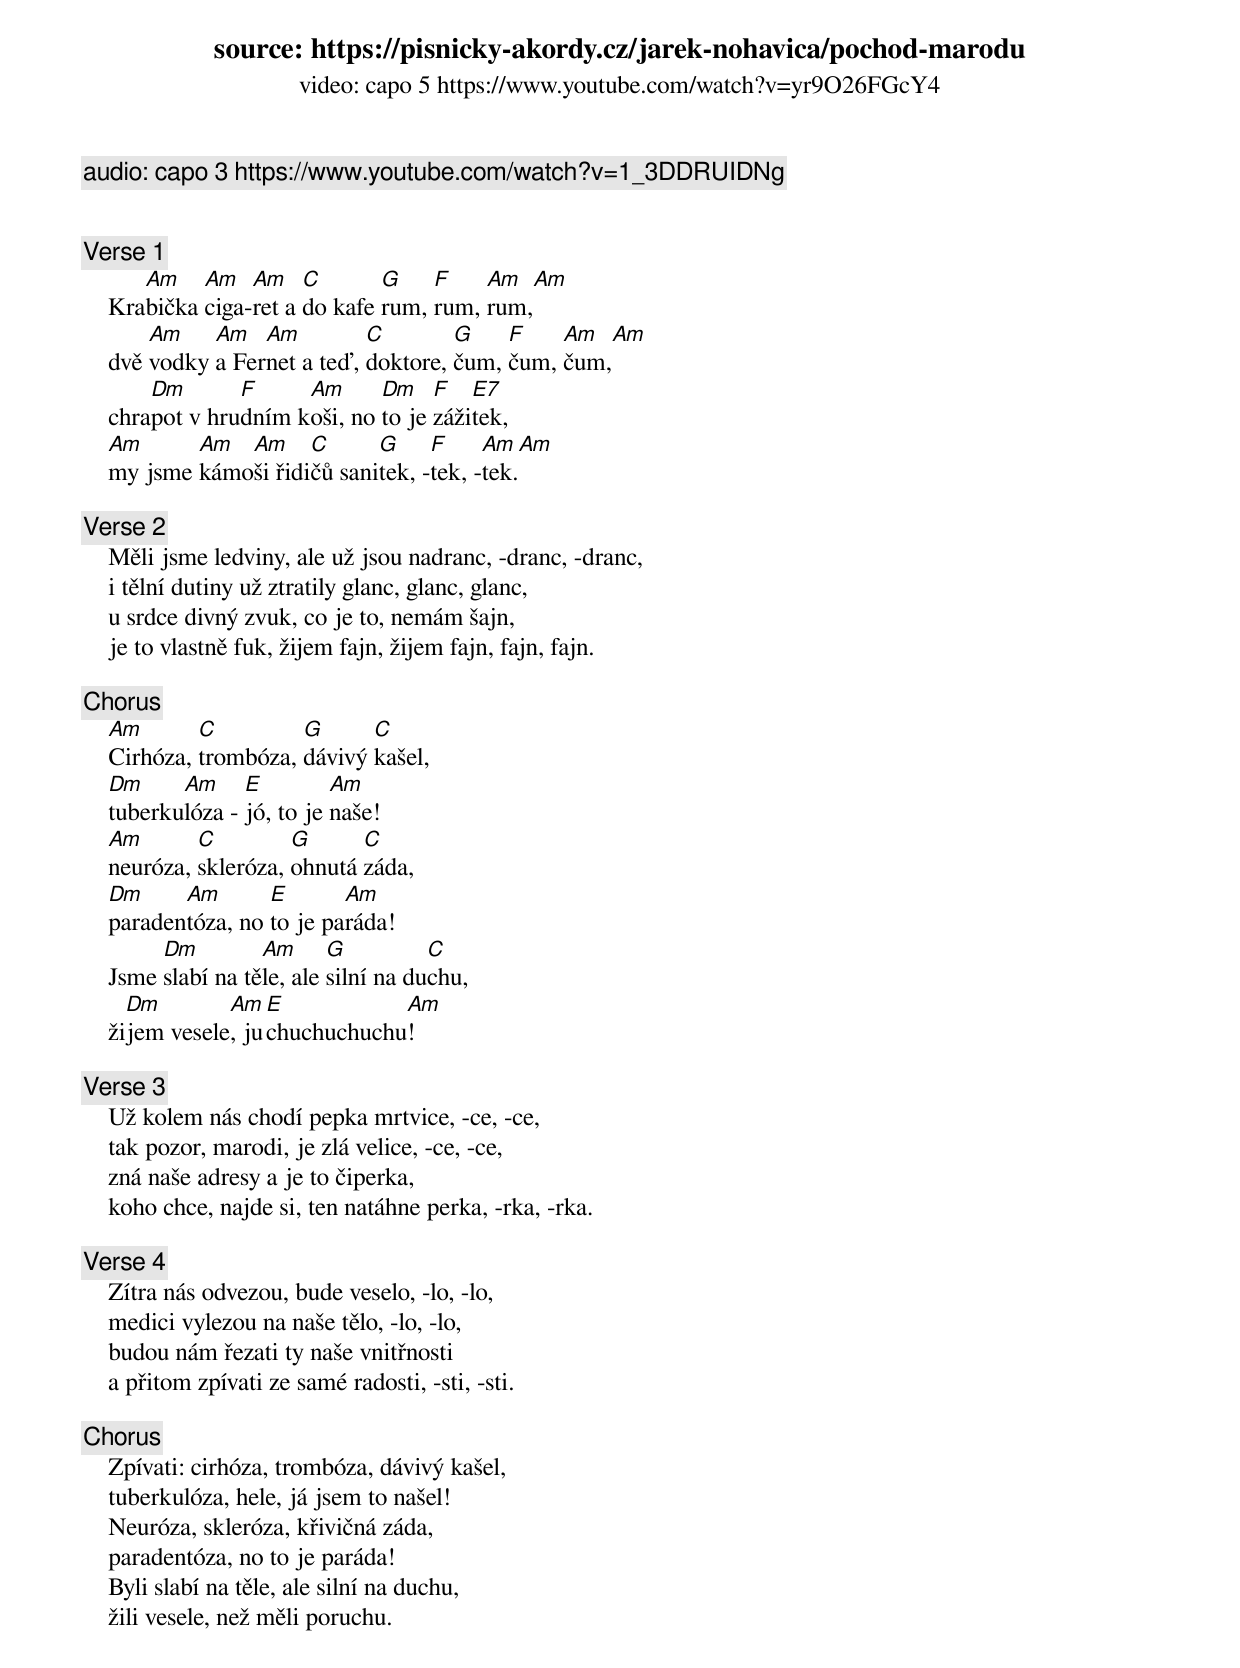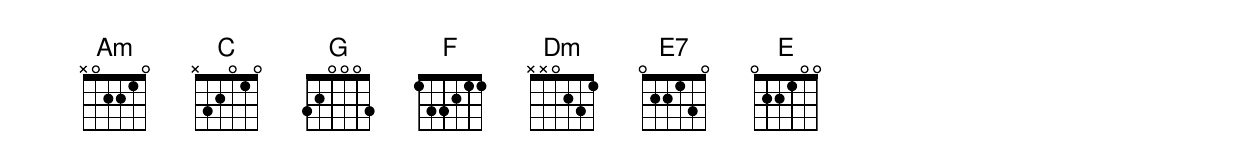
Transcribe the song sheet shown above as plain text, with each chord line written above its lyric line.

source: https://pisnicky-akordy.cz/jarek-nohavica/pochod-marodu
video: capo 5 https://www.youtube.com/watch?v=yr9O26FGcY4
audio: capo 3 https://www.youtube.com/watch?v=1_3DDRUIDNg


[Verse 1]
       Am    Am   Am    C       G    F    Am   Am
    Krabička ciga-ret a do kafe rum, rum, rum,
        Am    Am   Am         C        G    F    Am  Am
    dvě vodky a Fernet a teď, doktore, čum, čum, čum,
        Dm       F     Am      Dm    F   E7
    chrapot v hrudním koši, no to je zážitek,
    Am      Am  Am     C      G     F     Am  Am
    my jsme kámoši řidičů sanitek, -tek, -tek.

[Verse 2]
    Měli jsme ledviny, ale už jsou nadranc, -dranc, -dranc,
    i tělní dutiny už ztratily glanc, glanc, glanc,
    u srdce divný zvuk, co je to, nemám šajn,
    je to vlastně fuk, žijem fajn, žijem fajn, fajn, fajn.

[Chorus]
    Am       C         G      C
    Cirhóza, trombóza, dávivý kašel,
    Dm     Am     E         Am
    tuberkulóza - jó, to je naše!
    Am       C         G      C
    neuróza, skleróza, ohnutá záda,
    Dm     Am       E       Am
    paradentóza, no to je paráda!
         Dm         Am      G          C
    Jsme slabí na těle, ale silní na duchu,
      Dm        Am  E           Am
    žijem vesele, juchuchuchuchu!

[Verse 3]
    Už kolem nás chodí pepka mrtvice, -ce, -ce,
    tak pozor, marodi, je zlá velice, -ce, -ce,
    zná naše adresy a je to čiperka,
    koho chce, najde si, ten natáhne perka, -rka, -rka.

[Verse 4]
    Zítra nás odvezou, bude veselo, -lo, -lo,
    medici vylezou na naše tělo, -lo, -lo,
    budou nám řezati ty naše vnitřnosti
    a přitom zpívati ze samé radosti, -sti, -sti.

[Chorus]
    Zpívati: cirhóza, trombóza, dávivý kašel,
    tuberkulóza, hele, já jsem to našel!
    Neuróza, skleróza, křivičná záda,
    paradentóza, no to je paráda!
    Byli slabí na těle, ale silní na duchu,
    žili vesele, než měli poruchu.
